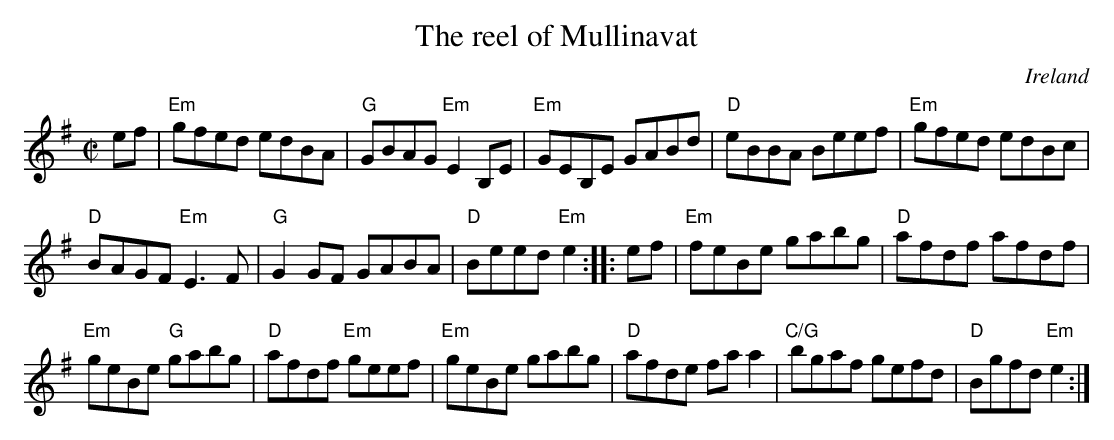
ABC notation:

X:1
T:The reel of Mullinavat
O:Ireland
M:C|
L:1/8
K:G
ef|\
"Em"gfed edBA|"G"GBAG "Em"E2B,E|"Em"GEB,E GABd|"D"eBBA Beef|\
"Em"gfed edBc|
"D"BAGF "Em"E3F|"G"G2GF GABA|"D"Beed "Em"e2:|\
|:ef|\
"Em"feBe gabg|"D"afdf afdf|
"Em"geBe "G"gabg|"D"afdf "Em"geef|\
"Em"geBe gabg|"D"afde faa2|"C/G"bgaf gefd|"D"Bgfd "Em"e2:|
